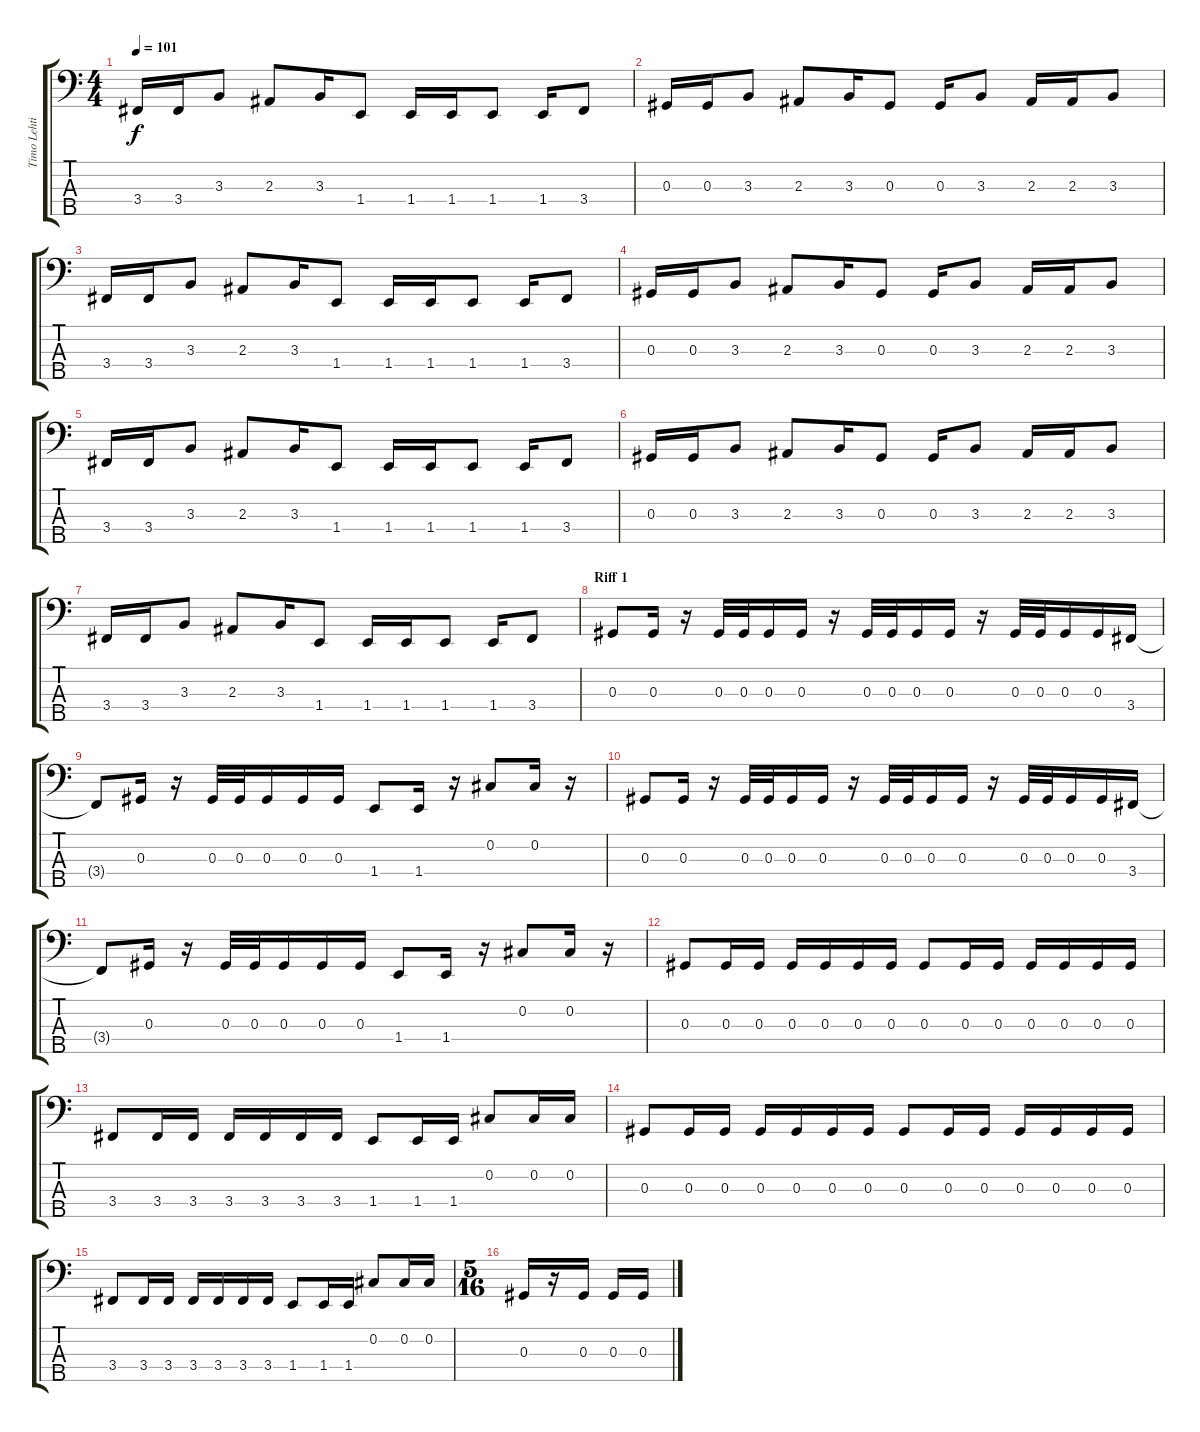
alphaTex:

\track ("Timo Lehtinen" "Timo Lehti") {instrument electricbasspick}
\staff {score tabs}
\tuning (Gb2 Db2 Ab1 Eb1 Bb0) {hide}
\ts (4 4)
\tempo 101
\clef f4
\ks c
3.4.16{dy f} 3.4.16 3.3.8 2.3.8 3.3.16 1.4.8 1.4.16 1.4.16 1.4.8 1.4.16 3.4.8 |
0.3.16 0.3.16 3.3.8 2.3.8 3.3.16 0.3.8 0.3.16 3.3.8 2.3.16 2.3.16 3.3.8 |
3.4.16 3.4.16 3.3.8 2.3.8 3.3.16 1.4.8 1.4.16 1.4.16 1.4.8 1.4.16 3.4.8 |
0.3.16 0.3.16 3.3.8 2.3.8 3.3.16 0.3.8 0.3.16 3.3.8 2.3.16 2.3.16 3.3.8 |
3.4.16 3.4.16 3.3.8 2.3.8 3.3.16 1.4.8 1.4.16 1.4.16 1.4.8 1.4.16 3.4.8 |
0.3.16 0.3.16 3.3.8 2.3.8 3.3.16 0.3.8 0.3.16 3.3.8 2.3.16 2.3.16 3.3.8 |
3.4.16 3.4.16 3.3.8 2.3.8 3.3.16 1.4.8 1.4.16 1.4.16 1.4.8 1.4.16 3.4.8 |
\section ("" "Riff 1")
0.3.8 0.3.16 r.16 0.3.32 0.3.32 0.3.16 0.3.16 r.16 0.3.32 0.3.32 0.3.16 0.3.16 r.16 0.3.32 0.3.32 0.3.16 0.3.16 3.4.16 |
3.4{t}.8 0.3.16 r.16 0.3.32 0.3.32 0.3.16 0.3.16 0.3.16 1.4.8 1.4.16 r.16 0.2.8 0.2.16 r.16 |
0.3.8 0.3.16 r.16 0.3.32 0.3.32 0.3.16 0.3.16 r.16 0.3.32 0.3.32 0.3.16 0.3.16 r.16 0.3.32 0.3.32 0.3.16 0.3.16 3.4.16 |
3.4{t}.8 0.3.16 r.16 0.3.32 0.3.32 0.3.16 0.3.16 0.3.16 1.4.8 1.4.16 r.16 0.2.8 0.2.16 r.16 |
0.3.8 0.3.16 0.3.16 0.3.16 0.3.16 0.3.16 0.3.16 0.3.8 0.3.16 0.3.16 0.3.16 0.3.16 0.3.16 0.3.16 |
3.4.8 3.4.16 3.4.16 3.4.16 3.4.16 3.4.16 3.4.16 1.4.8 1.4.16 1.4.16 0.2.8 0.2.16 0.2.16 |
0.3.8 0.3.16 0.3.16 0.3.16 0.3.16 0.3.16 0.3.16 0.3.8 0.3.16 0.3.16 0.3.16 0.3.16 0.3.16 0.3.16 |
3.4.8 3.4.16 3.4.16 3.4.16 3.4.16 3.4.16 3.4.16 1.4.8 1.4.16 1.4.16 0.2.8 0.2.16 0.2.16 |
\ts (5 16)
0.3.16 r.16 0.3.16 0.3.16 0.3.16
